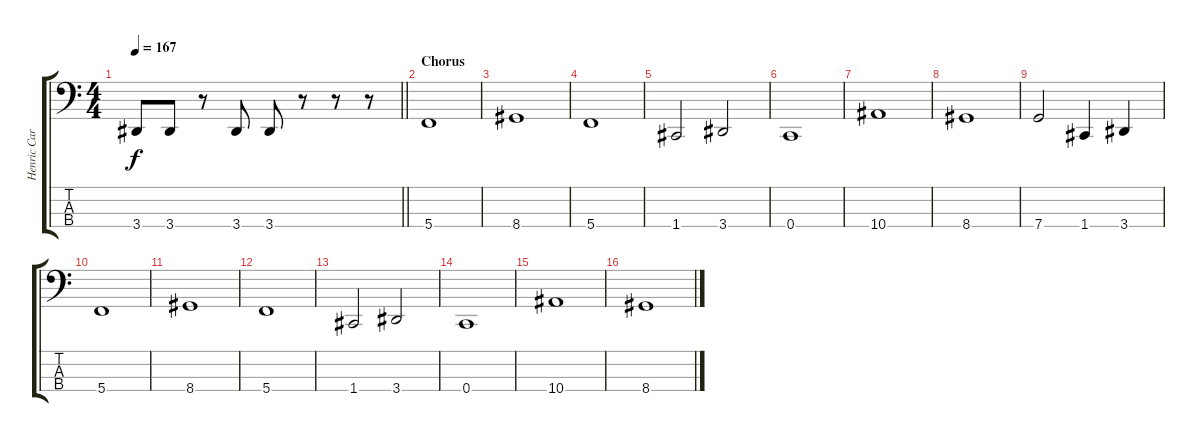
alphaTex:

\track ("Henric Carlsson" "Henric Car") {instrument electricbassfinger}
\staff {score tabs}
\tuning (F2 C2 G1 C1) {hide}
\ts (4 4)
\tempo 167
\clef f4
\barLineRight lightlight
\ks c
3.4.8{dy f} 3.4.8 r.8 3.4.8 3.4.8 r.8 r.8 r.8 |
\section ("" "Chorus")
5.4.1 |
8.4.1 |
5.4.1 |
1.4.2 3.4.2 |
0.4.1 |
10.4.1 |
8.4.1 |
7.4.2 1.4.4 3.4.4 |
5.4.1 |
8.4.1 |
5.4.1 |
1.4.2 3.4.2 |
0.4.1 |
10.4.1 |
8.4.1
